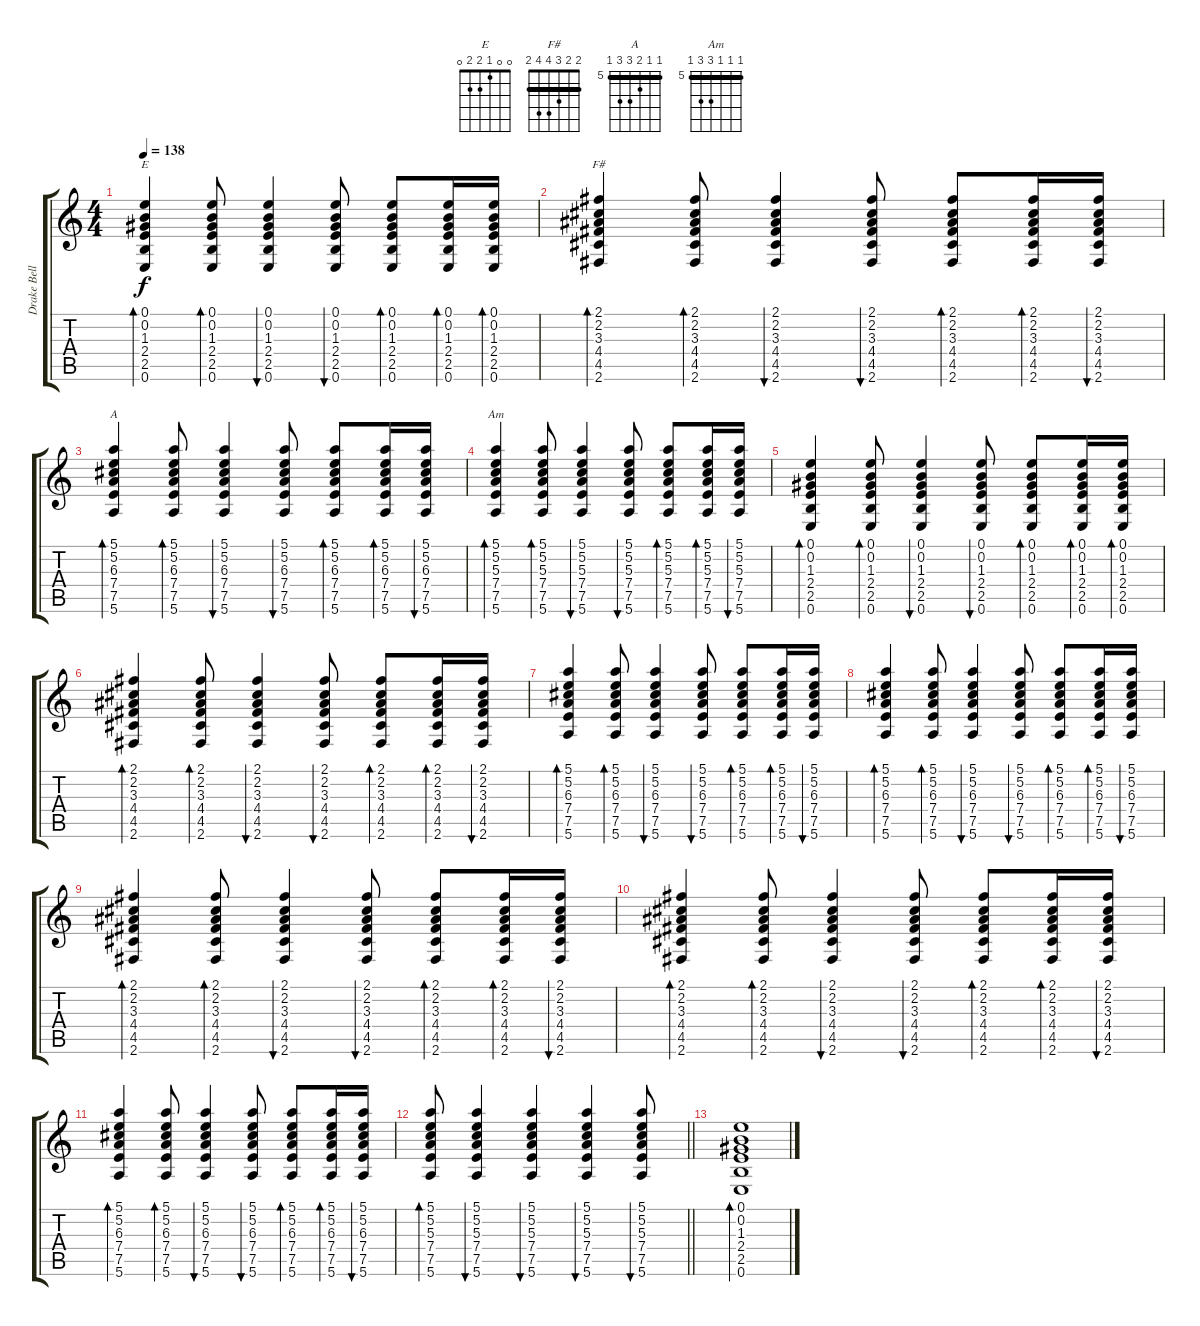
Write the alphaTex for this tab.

\track ("Drake Bell Guitar" "Drake Bell") {instrument acousticguitarsteel}
\staff {score tabs}
\tuning (E4 B3 G3 D3 A2 E2) {hide}
\chord ("E" 0 0 1 2 2 0)
\chord ("F#" 2 2 3 4 4 2) {barre 2}
\chord ("A" 5 5 6 7 7 5) {firstfret 5 barre 5}
\chord ("Am" 5 5 5 7 7 5) {firstfret 5 barre 5}
\ts (4 4)
\tempo 138
\clef g2
\ks c
(0.1 0.2 1.3 2.4 2.5 0.6).4{bd 60 ch "E" dy f} (0.1 0.2 1.3 2.4 2.5 0.6).8{bd 60} (0.1 0.2 1.3 2.4 2.5 0.6).4{bu 60} (0.1 0.2 1.3 2.4 2.5 0.6).8{bu 60} (0.1 0.2 1.3 2.4 2.5 0.6).8{bd 60} (0.1 0.2 1.3 2.4 2.5 0.6).16{bd 60} (0.1 0.2 1.3 2.4 2.5 0.6).16{bd 60} |
(2.1 2.2 3.3 4.4 4.5 2.6).4{bd 60 ch "F#"} (2.1 2.2 3.3 4.4 4.5 2.6).8{bd 60} (2.1 2.2 3.3 4.4 4.5 2.6).4{bu 60} (2.1 2.2 3.3 4.4 4.5 2.6).8{bu 60} (2.1 2.2 3.3 4.4 4.5 2.6).8{bd 60} (2.1 2.2 3.3 4.4 4.5 2.6).16{bd 60} (2.1 2.2 3.3 4.4 4.5 2.6).16{bu 60} |
(5.1 5.2 6.3 7.4 7.5 5.6).4{bd 60 ch "A"} (5.1 5.2 6.3 7.4 7.5 5.6).8{bd 60} (5.1 5.2 6.3 7.4 7.5 5.6).4{bu 60} (5.1 5.2 6.3 7.4 7.5 5.6).8{bu 60} (5.1 5.2 6.3 7.4 7.5 5.6).8{bd 60} (5.1 5.2 6.3 7.4 7.5 5.6).16{bd 60} (5.1 5.2 6.3 7.4 7.5 5.6).16{bu 60} |
(5.1 5.2 5.3 7.4 7.5 5.6).4{bd 60 ch "Am"} (5.1 5.2 5.3 7.4 7.5 5.6).8{bd 60} (5.1 5.2 5.3 7.4 7.5 5.6).4{bu 60} (5.1 5.2 5.3 7.4 7.5 5.6).8{bu 60} (5.1 5.2 5.3 7.4 7.5 5.6).8{bd 60} (5.1 5.2 5.3 7.4 7.5 5.6).16{bd 60} (5.1 5.2 5.3 7.4 7.5 5.6).16{bu 60} |
(0.1 0.2 1.3 2.4 2.5 0.6).4{bd 60} (0.1 0.2 1.3 2.4 2.5 0.6).8{bd 60} (0.1 0.2 1.3 2.4 2.5 0.6).4{bu 60} (0.1 0.2 1.3 2.4 2.5 0.6).8{bu 60} (0.1 0.2 1.3 2.4 2.5 0.6).8{bd 60} (0.1 0.2 1.3 2.4 2.5 0.6).16{bd 60} (0.1 0.2 1.3 2.4 2.5 0.6).16{bd 60} |
(2.1 2.2 3.3 4.4 4.5 2.6).4{bd 60} (2.1 2.2 3.3 4.4 4.5 2.6).8{bd 60} (2.1 2.2 3.3 4.4 4.5 2.6).4{bu 60} (2.1 2.2 3.3 4.4 4.5 2.6).8{bu 60} (2.1 2.2 3.3 4.4 4.5 2.6).8{bd 60} (2.1 2.2 3.3 4.4 4.5 2.6).16{bd 60} (2.1 2.2 3.3 4.4 4.5 2.6).16{bu 60} |
(5.1 5.2 6.3 7.4 7.5 5.6).4{bd 60} (5.1 5.2 6.3 7.4 7.5 5.6).8{bd 60} (5.1 5.2 6.3 7.4 7.5 5.6).4{bu 60} (5.1 5.2 6.3 7.4 7.5 5.6).8{bu 60} (5.1 5.2 6.3 7.4 7.5 5.6).8{bd 60} (5.1 5.2 6.3 7.4 7.5 5.6).16{bd 60} (5.1 5.2 6.3 7.4 7.5 5.6).16{bu 60} |
(5.1 5.2 6.3 7.4 7.5 5.6).4{bd 60} (5.1 5.2 6.3 7.4 7.5 5.6).8{bd 60} (5.1 5.2 6.3 7.4 7.5 5.6).4{bu 60} (5.1 5.2 6.3 7.4 7.5 5.6).8{bu 60} (5.1 5.2 6.3 7.4 7.5 5.6).8{bd 60} (5.1 5.2 6.3 7.4 7.5 5.6).16{bd 60} (5.1 5.2 6.3 7.4 7.5 5.6).16{bu 60} |
(2.1 2.2 3.3 4.4 4.5 2.6).4{bd 60} (2.1 2.2 3.3 4.4 4.5 2.6).8{bd 60} (2.1 2.2 3.3 4.4 4.5 2.6).4{bu 60} (2.1 2.2 3.3 4.4 4.5 2.6).8{bu 60} (2.1 2.2 3.3 4.4 4.5 2.6).8{bd 60} (2.1 2.2 3.3 4.4 4.5 2.6).16{bd 60} (2.1 2.2 3.3 4.4 4.5 2.6).16{bu 60} |
(2.1 2.2 3.3 4.4 4.5 2.6).4{bd 60} (2.1 2.2 3.3 4.4 4.5 2.6).8{bd 60} (2.1 2.2 3.3 4.4 4.5 2.6).4{bu 60} (2.1 2.2 3.3 4.4 4.5 2.6).8{bu 60} (2.1 2.2 3.3 4.4 4.5 2.6).8{bd 60} (2.1 2.2 3.3 4.4 4.5 2.6).16{bd 60} (2.1 2.2 3.3 4.4 4.5 2.6).16{bu 60} |
(5.1 5.2 6.3 7.4 7.5 5.6).4{bd 60} (5.1 5.2 6.3 7.4 7.5 5.6).8{bd 60} (5.1 5.2 6.3 7.4 7.5 5.6).4{bu 60} (5.1 5.2 6.3 7.4 7.5 5.6).8{bu 60} (5.1 5.2 6.3 7.4 7.5 5.6).8{bd 60} (5.1 5.2 6.3 7.4 7.5 5.6).16{bd 60} (5.1 5.2 6.3 7.4 7.5 5.6).16{bu 60} |
\barLineRight lightlight
(5.1 5.2 5.3 7.4 7.5 5.6).8{bd 60} (5.1 5.2 5.3 7.4 7.5 5.6).4{bu 60} (5.1 5.2 5.3 7.4 7.5 5.6).4{bu 60} (5.1 5.2 5.3 7.4 7.5 5.6).4{bu 60} (5.1 5.2 5.3 7.4 7.5 5.6).8{bu 60} |
(0.1 0.2 1.3 2.4 2.5 0.6).1{bd 60}
